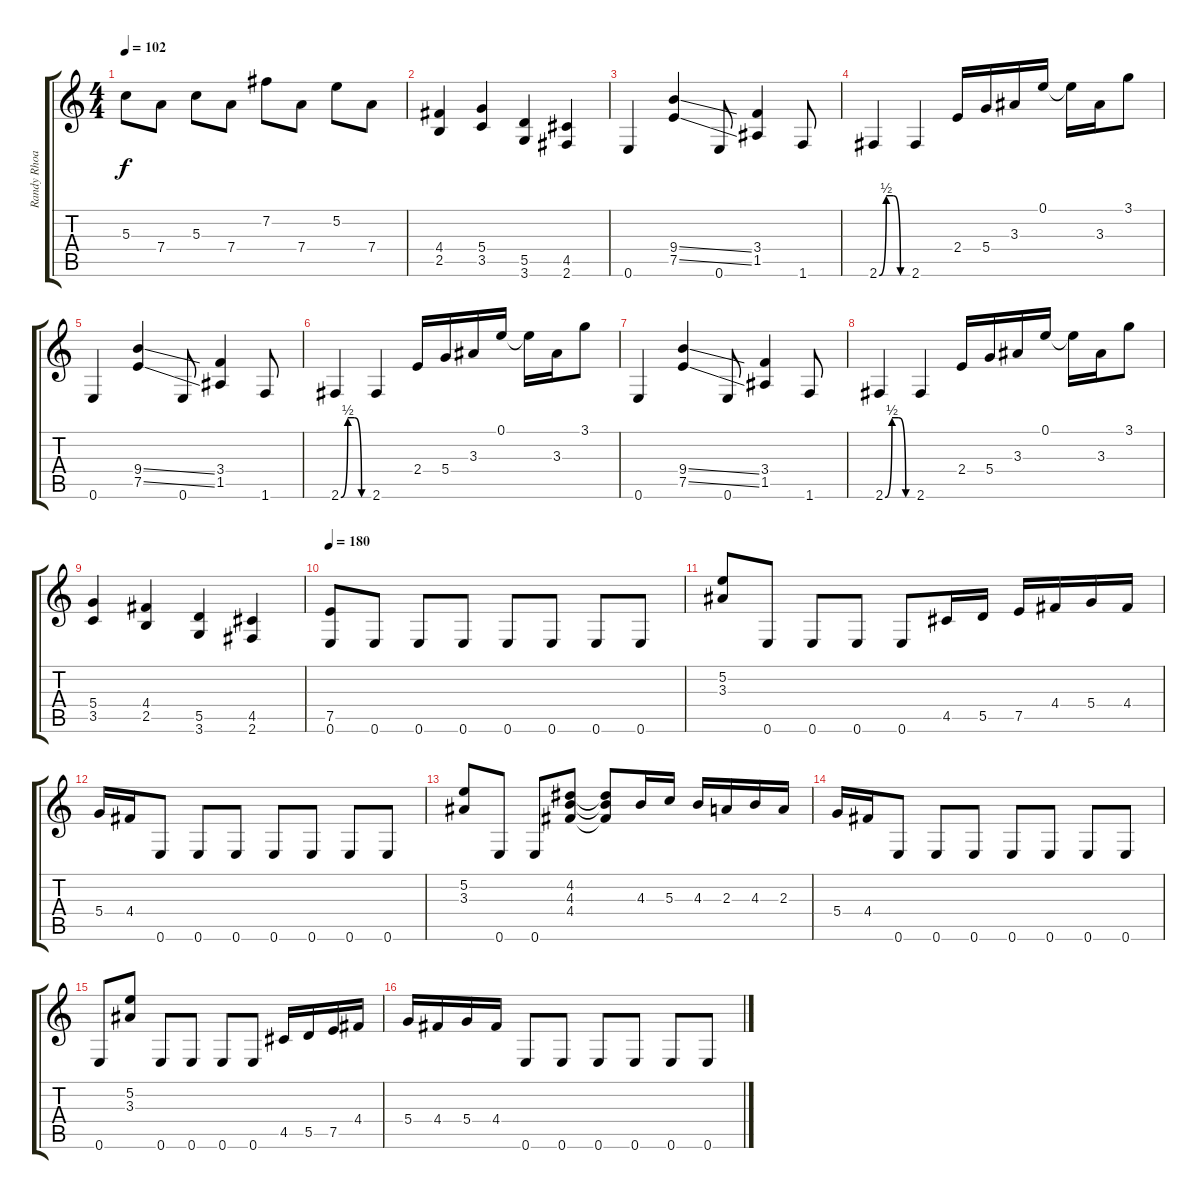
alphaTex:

\track ("Randy Rhoads" "Randy Rhoa") {instrument acousticguitarsteel}
\staff {score tabs}
\tuning (E4 B3 G3 D3 A2 E2) {hide}
\ts (4 4)
\tempo 102
\clef g2
\ks c
5.3.8{dy f} 7.4.8 5.3.8 7.4.8 7.2.8 7.4.8 5.2.8 7.4.8 |
(4.4 2.5).4{instrument distortionguitar} (5.4 3.5).4 (5.5 3.6).4 (4.5 2.6).4 |
0.6.4 (9.4{ss} 7.5{ss}).4 0.6.8 (3.4 1.5).4 1.6.8 |
2.6{be (custom 0 0 15 2 30 2 45 0 60 0)}.4 2.6.4 2.4.16 5.4.16 3.3.16 0.1.16 0.1{t}.16 3.3.16 3.1.8 |
0.6.4 (9.4{ss} 7.5{ss}).4 0.6.8 (3.4 1.5).4 1.6.8 |
2.6{be (custom 0 0 15 2 30 2 45 0 60 0)}.4 2.6.4 2.4.16 5.4.16 3.3.16 0.1.16 0.1{t}.16 3.3.16 3.1.8 |
0.6.4 (9.4{ss} 7.5{ss}).4 0.6.8 (3.4 1.5).4 1.6.8 |
2.6{be (custom 0 0 15 2 30 2 45 0 60 0)}.4 2.6.4 2.4.16 5.4.16 3.3.16 0.1.16 0.1{t}.16 3.3.16 3.1.8 |
(5.4 3.5).4 (4.4 2.5).4 (5.5 3.6).4 (4.5 2.6).4 |
\tempo 180
(7.5 0.6).8{instrument distortionguitar} 0.6.8 0.6.8 0.6.8 0.6.8 0.6.8 0.6.8 0.6.8 |
(5.2 3.3).8 0.6.8 0.6.8 0.6.8 0.6.8 4.5.16 5.5.16 7.5.16 4.4.16 5.4.16 4.4.16 |
5.4.16 4.4.16 0.6.8 0.6.8 0.6.8 0.6.8 0.6.8 0.6.8 0.6.8 |
(5.2 3.3).8 0.6.8 0.6.8 (4.2 4.3 4.4).8 (4.2{t} 4.3{t} 4.4{t}).8 4.3.16 5.3.16 4.3.16 2.3.16 4.3.16 2.3.16 |
5.4.16 4.4.16 0.6.8 0.6.8 0.6.8 0.6.8 0.6.8 0.6.8 0.6.8 |
0.6.8 (5.2 3.3).8 0.6.8 0.6.8 0.6.8 0.6.8 4.5.16 5.5.16 7.5.16 4.4.16 |
5.4.16 4.4.16 5.4.16 4.4.16 0.6.8 0.6.8 0.6.8 0.6.8 0.6.8 0.6.8
